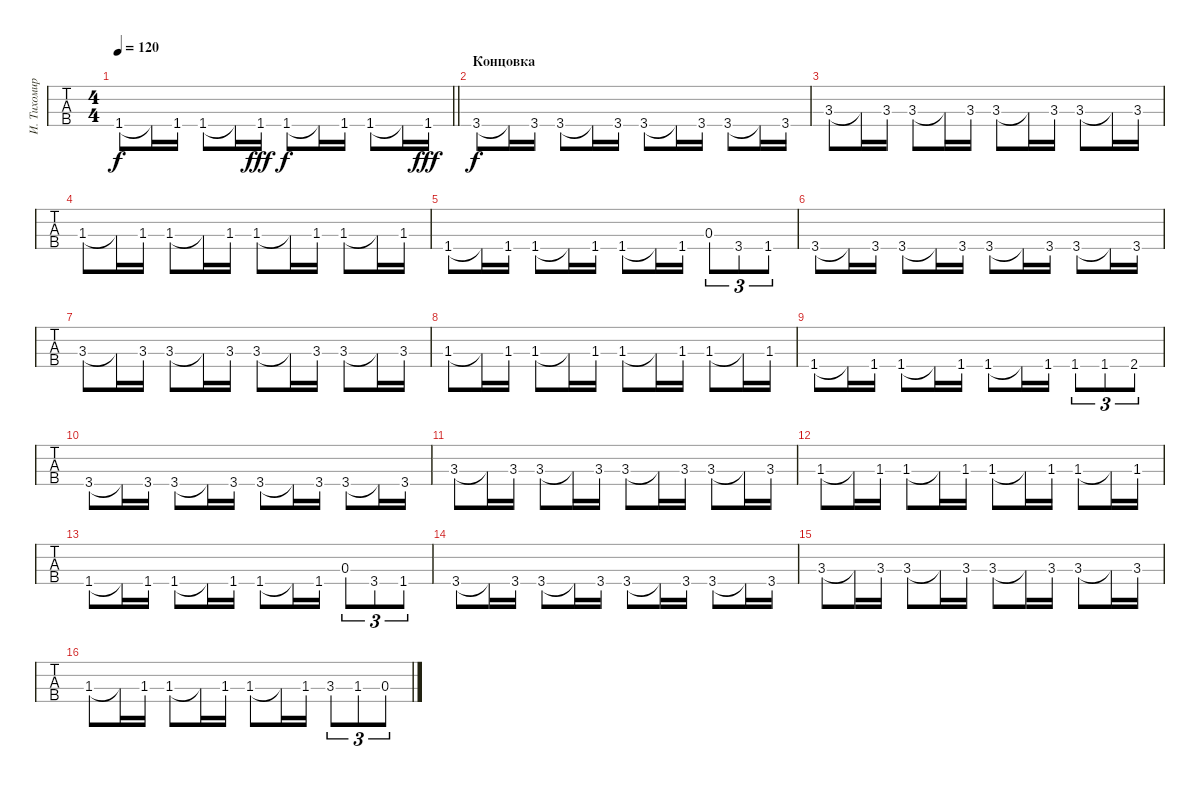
\track ("И. Тихомиров" "И. Тихомир") {instrument electricbassfinger}
\staff {tabs}
\tuning (G2 D2 A1 E1) {hide}
\ts (4 4)
\tempo 120
\clef f4
\barLineRight lightlight
\ks c
1.4.8{dy f} 1.4{t}.16 1.4.16 1.4.8 1.4{t}.16 1.4.16{dy fff} 1.4.8{dy f} 1.4{t}.16 1.4.16 1.4.8 1.4{t}.16 1.4.16{dy fff} |
\section ("" "Концовка")
3.4.8{dy f} 3.4{t}.16 3.4.16 3.4.8 3.4{t}.16 3.4.16 3.4.8 3.4{t}.16 3.4.16 3.4.8 3.4{t}.16 3.4.16 |
3.3.8 3.3{t}.16 3.3.16 3.3.8 3.3{t}.16 3.3.16 3.3.8 3.3{t}.16 3.3.16 3.3.8 3.3{t}.16 3.3.16 |
1.3.8 1.3{t}.16 1.3.16 1.3.8 1.3{t}.16 1.3.16 1.3.8 1.3{t}.16 1.3.16 1.3.8 1.3{t}.16 1.3.16 |
1.4.8 1.4{t}.16 1.4.16 1.4.8 1.4{t}.16 1.4.16 1.4.8 1.4{t}.16 1.4.16 0.3.8{tu (3 2)} 3.4.8{tu (3 2)} 1.4.8{tu (3 2)} |
3.4.8 3.4{t}.16 3.4.16 3.4.8 3.4{t}.16 3.4.16 3.4.8 3.4{t}.16 3.4.16 3.4.8 3.4{t}.16 3.4.16 |
3.3.8 3.3{t}.16 3.3.16 3.3.8 3.3{t}.16 3.3.16 3.3.8 3.3{t}.16 3.3.16 3.3.8 3.3{t}.16 3.3.16 |
1.3.8 1.3{t}.16 1.3.16 1.3.8 1.3{t}.16 1.3.16 1.3.8 1.3{t}.16 1.3.16 1.3.8 1.3{t}.16 1.3.16 |
1.4.8 1.4{t}.16 1.4.16 1.4.8 1.4{t}.16 1.4.16 1.4.8 1.4{t}.16 1.4.16 1.4.8{tu (3 2)} 1.4.8{tu (3 2)} 2.4.8{tu (3 2)} |
3.4.8 3.4{t}.16 3.4.16 3.4.8 3.4{t}.16 3.4.16 3.4.8 3.4{t}.16 3.4.16 3.4.8 3.4{t}.16 3.4.16 |
3.3.8 3.3{t}.16 3.3.16 3.3.8 3.3{t}.16 3.3.16 3.3.8 3.3{t}.16 3.3.16 3.3.8 3.3{t}.16 3.3.16 |
1.3.8 1.3{t}.16 1.3.16 1.3.8 1.3{t}.16 1.3.16 1.3.8 1.3{t}.16 1.3.16 1.3.8 1.3{t}.16 1.3.16 |
1.4.8 1.4{t}.16 1.4.16 1.4.8 1.4{t}.16 1.4.16 1.4.8 1.4{t}.16 1.4.16 0.3.8{tu (3 2)} 3.4.8{tu (3 2)} 1.4.8{tu (3 2)} |
3.4.8 3.4{t}.16 3.4.16 3.4.8 3.4{t}.16 3.4.16 3.4.8 3.4{t}.16 3.4.16 3.4.8 3.4{t}.16 3.4.16 |
3.3.8 3.3{t}.16 3.3.16 3.3.8 3.3{t}.16 3.3.16 3.3.8 3.3{t}.16 3.3.16 3.3.8 3.3{t}.16 3.3.16 |
1.3.8 1.3{t}.16 1.3.16 1.3.8 1.3{t}.16 1.3.16 1.3.8 1.3{t}.16 1.3.16 3.3.8{tu (3 2)} 1.3.8{tu (3 2)} 0.3.8{tu (3 2)}
